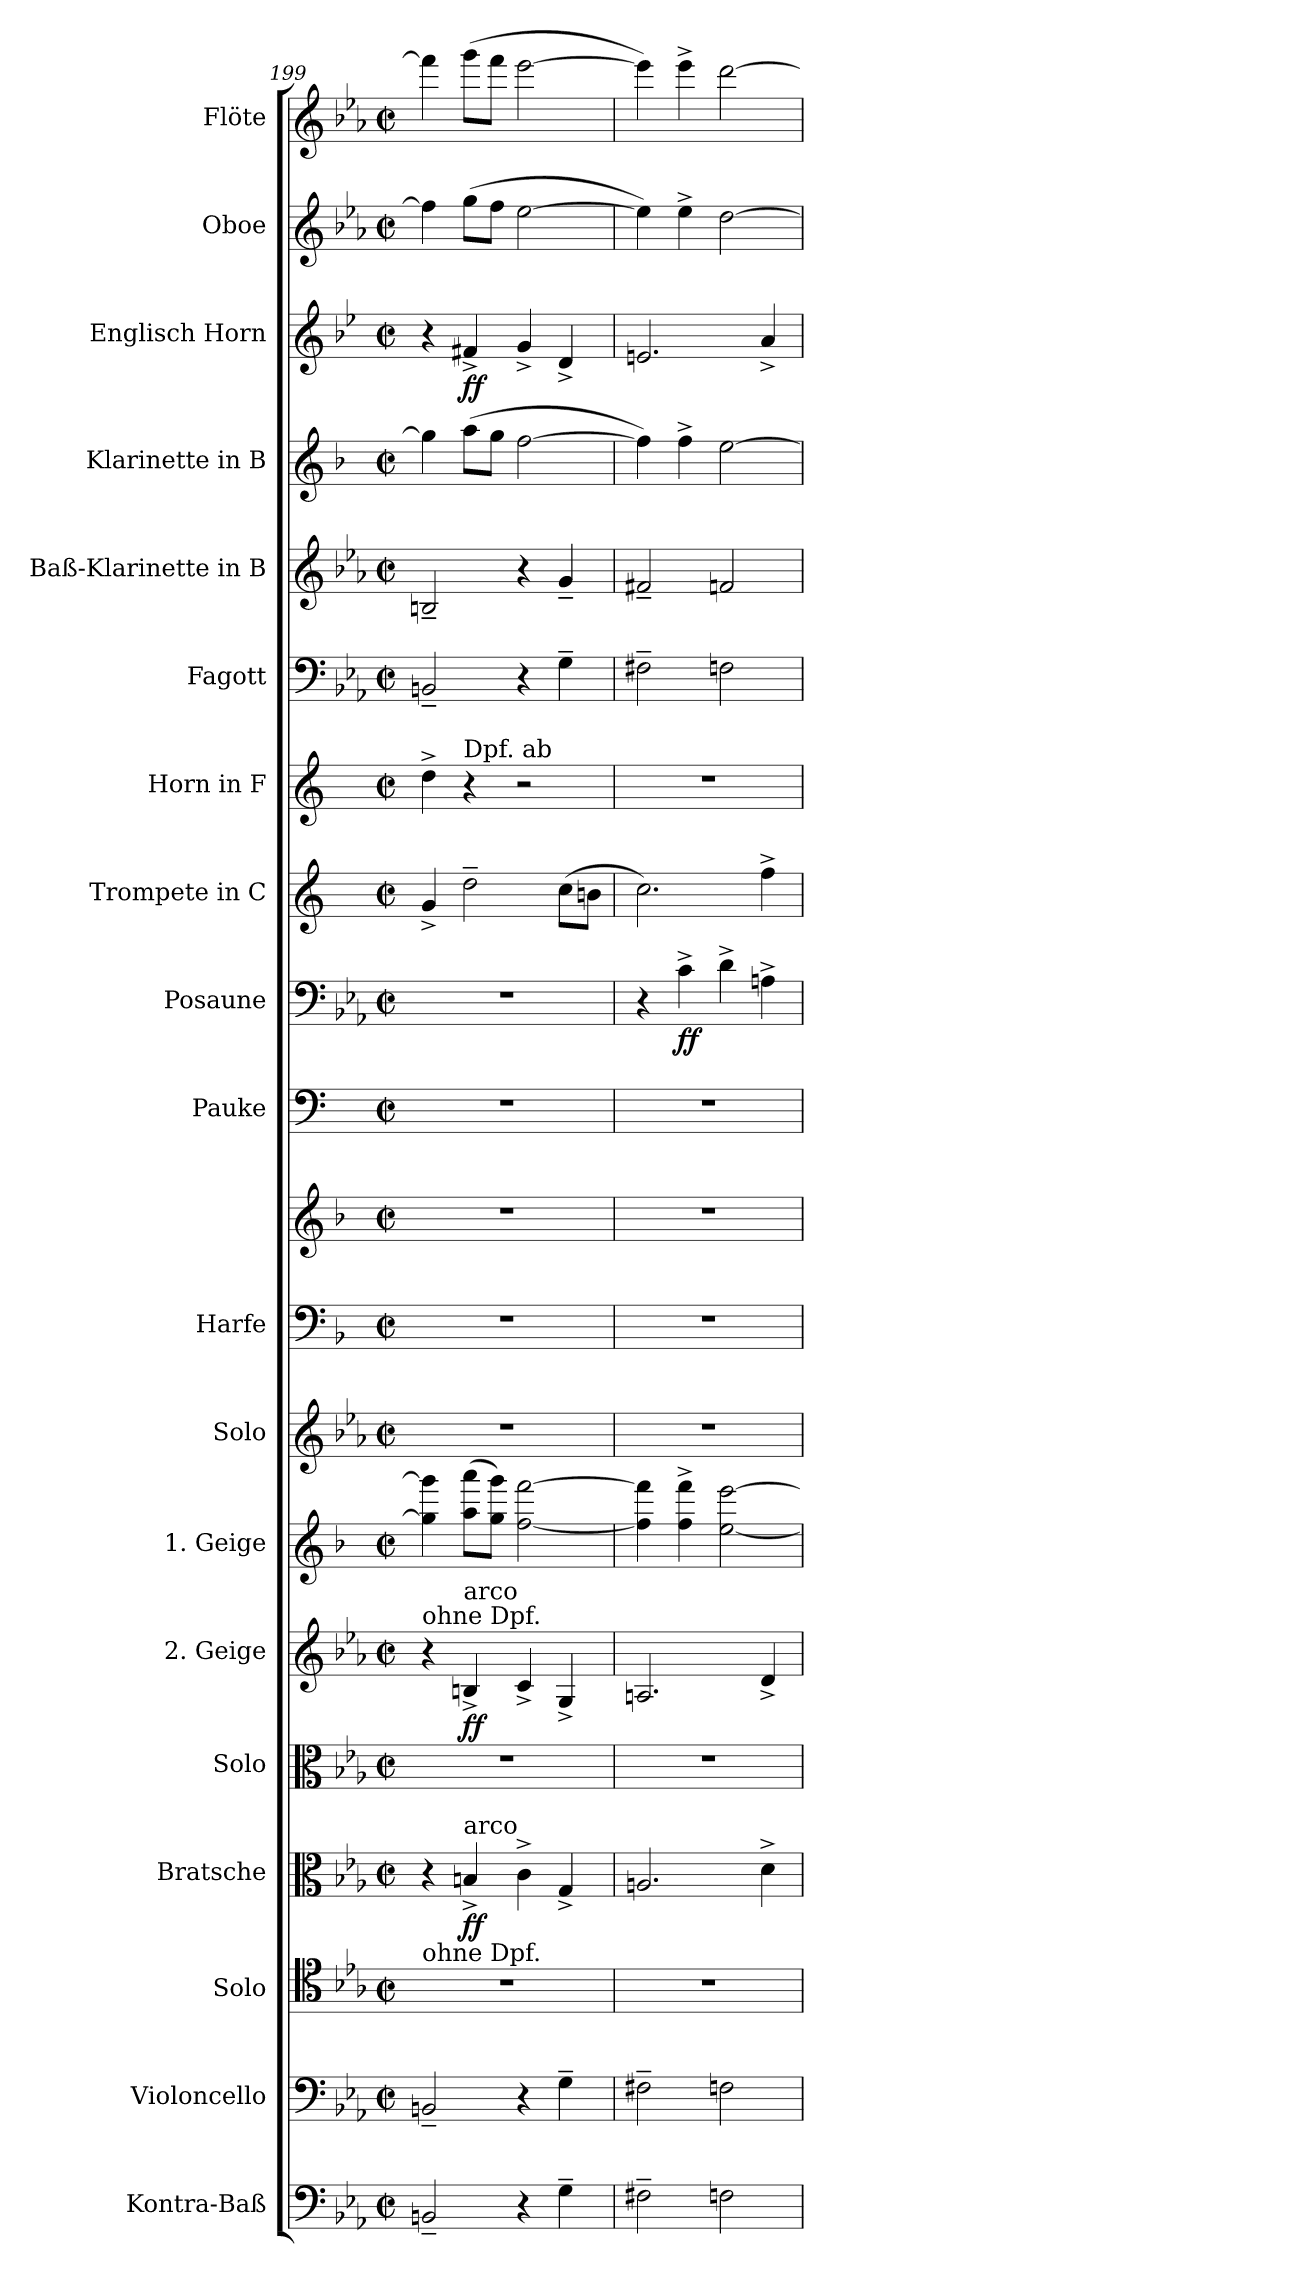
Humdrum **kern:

**kern	**dynam	**kern	**dynam	**kern	**kern	**dynam	**kern	**kern	**dynam	**kern	**dynam	**kern	**kern	**kern	**kern	**kern	**dynam	**kern	**kern	**kern	**dynam	**kern	**dynam	**kern	**dynam	**kern	**dynam	**kern	**dynam	**kern	**dynam
*part19	*part19	*part18	*part18	*part17	*part16	*part16	*part15	*part14	*part14	*part13	*part13	*part12	*part11	*part11	*part10	*part9	*part9	*part8	*part7	*part6	*part6	*part5	*part5	*part4	*part4	*part3	*part3	*part2	*part2	*part1	*part1
*staff20	*staff20	*staff19	*staff19	*staff18	*staff17	*staff17	*staff16	*staff15	*staff15	*staff14	*staff14	*staff13	*staff12	*staff11	*staff10	*staff9	*staff9	*staff8	*staff7	*staff6	*staff6	*staff5	*staff5	*staff4	*staff4	*staff3	*staff3	*staff2	*staff2	*staff1	*staff1
*I"Kontra-Baß	*	*I"Violoncello	*	*I"Solo	*I"Bratsche	*	*I"Solo	*I"2. Geige	*	*I"1. Geige	*	*I"Solo	*I"Harfe	*	*I"Pauke	*I"Posaune	*	*I"Trompete in C	*I"Horn in F	*I"Fagott	*	*I"Baß-Klarinette in B	*	*I"Klarinette in B	*	*I"Englisch Horn	*	*I"Oboe	*	*I"Flöte	*
*	*	*I'Vlc.	*	*I'Solo	*I'Br.	*	*I'Solo	*I'2. Gg	*	*I'1. Gg.	*	*I'Solo	*I'Hrf.	*	*I'Pk.	*I'Pos.	*	*I'Trp.	*I'Hr. F	*I'Fg.	*	*	*	*I'Kl. B	*	*I'E. H.	*	*I'Ob.	*	*I'Fl.	*
*clefF4	*	*clefF4	*	*clefC4	*clefC3	*	*clefC3	*clefG2	*	*clefG2	*	*clefG2	*clefF4	*clefG2	*clefF4	*clefF4	*	*clefG2	*clefG2	*clefF4	*	*clefG2	*	*clefG2	*	*clefG2	*	*clefG2	*	*clefG2	*
*ITrd7c12	*	*	*	*	*	*	*	*	*	*ITrd1c2	*	*	*ITrd1c2	*ITrd1c2	*	*	*	*	*ITrd4c7	*	*	*ITrd8c14	*	*ITrd1c2	*	*ITrd4c7	*	*	*	*	*
*k[b-e-a-]	*	*k[b-e-a-]	*	*k[b-e-a-]	*k[b-e-a-]	*	*k[b-e-a-]	*k[b-e-a-]	*	*k[b-e-a-]	*	*k[b-e-a-]	*k[b-e-a-]	*k[b-e-a-]	*k[]	*k[b-e-a-]	*	*k[]	*k[b-]	*k[b-e-a-]	*	*k[b-e-a-]	*	*k[b-e-a-]	*	*k[b-e-a-]	*	*k[b-e-a-]	*	*k[b-e-a-]	*
*M2/2	*	*M2/2	*	*M2/2	*M2/2	*	*M2/2	*M2/2	*	*M2/2	*	*M2/2	*M2/2	*M2/2	*M2/2	*M2/2	*	*M2/2	*M2/2	*M2/2	*	*M2/2	*	*M2/2	*	*M2/2	*	*M2/2	*	*M2/2	*
*met(c|)	*	*met(c|)	*	*met(c|)	*met(c|)	*	*met(c|)	*met(c|)	*	*met(c|)	*	*met(c|)	*met(c|)	*met(c|)	*met(c|)	*met(c|)	*	*met(c|)	*met(c|)	*met(c|)	*	*met(c|)	*	*met(c|)	*	*met(c|)	*	*met(c|)	*	*met(c|)	*
=199	=199	=199	=199	=199	=199	=199	=199	=199	=199	=199	=199	=199	=199	=199	=199	=199	=199	=199	=199	=199	=199	=199	=199	=199	=199	=199	=199	=199	=199	=199	=199
!	!	!	!	!	!	!	!	!LO:TX:a:t=ohne Dpf.	!	!	!	!	!	!	!	!	!	!	!	!	!	!	!	!	!	!	!	!	!	!	!
!	!	!	!	!	!LO:TX:b:t=ohne Dpf.	!	!	!	!	!	!	!	!	!	!	!	!	!	!	!	!	!	!	!	!	!	!	!	!	!	!
2BBBn~/	.	2BBn~/	.	1r	4r	.	1r	4r	.	4ff\] 4fff\]	.	1r	1r	1r	1r	1r	.	4g^/	4g^\	2BBn~/	.	2BBn~/	.	4ff\]	.	4r	.	4ff\]	.	4fff\]	.
!	!	!	!	!	!	!	!	!	!	!	!	!	!	!	!	!	!	!	!LO:TX:a:t=Dpf. ab	!	!	!	!	!	!	!	!	!	!	!	!
!	!	!	!	!	!	!	!	!LO:TX:a:t=arco	!	!	!	!	!	!	!	!	!	!	!	!	!	!	!	!	!	!	!	!	!	!	!
!	!	!	!	!	!LO:TX:a:t=arco	!	!	!	!	!	!	!	!	!	!	!	!	!	!	!	!	!	!	!	!	!	!	!	!	!	!
!	!	!	!	!	!	!LO:DY:b	!	!	!LO:DY:b	!	!	!	!	!	!	!	!	!	!	!	!	!	!	!	!	!	!LO:DY:b	!	!	!	!
.	.	.	.	.	4Bn^/	ff	.	4Bn^/	ff	(>8gg\ 8ggg\L	.	.	.	.	.	.	.	2dd~\	4r	.	.	.	.	(>8gg\L	.	4Bn^/	ff	(>8gg\L	.	(>8ggg\L	.
.	.	.	.	.	.	.	.	.	.	8ff\ 8fff\J)	.	.	.	.	.	.	.	.	.	.	.	.	.	8ff\J	.	.	.	8ff\J	.	8fff\J	.
4r	.	4r	.	.	4c^\	.	.	4c^/	.	[2ee-\ [2eee-\	.	.	.	.	.	.	.	.	2r	4r	.	4r	.	[2ee-\	.	4c^/	.	[2ee-\	.	[2eee-\	.
!	!LO:DY:b	!	!LO:DY:b	!	!	!	!	!	!	!	!	!	!	!	!	!	!	!	!	!	!LO:DY:b	!	!LO:DY:b	!	!	!	!	!	!	!	!
4GG~\	other-dynamics	4G~\	other-dynamics	.	4G^/	.	.	4G^/	.	.	.	.	.	.	.	.	.	(>8cc\L	.	4G~\	other-dynamics	4G~/	other-dynamics	.	.	4G^/	.	.	.	.	.
.	.	.	.	.	.	.	.	.	.	.	.	.	.	.	.	.	.	8bn\J	.	.	.	.	.	.	.	.	.	.	.	.	.
=200	=200	=200	=200	=200	=200	=200	=200	=200	=200	=200	=200	=200	=200	=200	=200	=200	=200	=200	=200	=200	=200	=200	=200	=200	=200	=200	=200	=200	=200	=200	=200
2FF#X~\	.	2F#X~\	.	1r	2.An/	.	1r	2.An/	.	4ee-\] 4eee-\]	.	1r	1r	1r	1r	4r	.	2.cc\)	1r	2F#X~\	.	2F#X~/	.	4ee-\])	.	2.An/	.	4ee-\])	.	4eee-\])	.
!	!	!	!	!	!	!	!	!	!	!	!LO:DY:b	!	!	!	!	!	!LO:DY:b	!	!	!	!	!	!	!	!LO:DY:b	!	!	!	!LO:DY:b	!	!LO:DY:b
.	.	.	.	.	.	.	.	.	.	4ee-\^ 4eee-\^	other-dynamics	.	.	.	.	4c^\	ff	.	.	.	.	.	.	4ee-^\	other-dynamics	.	.	4ee-^\	other-dynamics	4eee-^\	other-dynamics
2FFn\	.	2Fn\	.	.	.	.	.	.	.	[2dd\ [2ddd\	.	.	.	.	.	4d^\	.	.	.	2Fn\	.	2Fn/	.	[2dd\	.	.	.	[2dd\	.	[2ddd\	.
.	.	.	.	.	4d^\	.	.	4d^/	.	.	.	.	.	.	.	4An^\	.	4ff^\	.	.	.	.	.	.	.	4d^/	.	.	.	.	.
=	=	=	=	=	=	=	=	=	=	=	=	=	=	=	=	=	=	=	=	=	=	=	=	=	=	=	=	=	=	=	=
*-	*-	*-	*-	*-	*-	*-	*-	*-	*-	*-	*-	*-	*-	*-	*-	*-	*-	*-	*-	*-	*-	*-	*-	*-	*-	*-	*-	*-	*-	*-	*-
